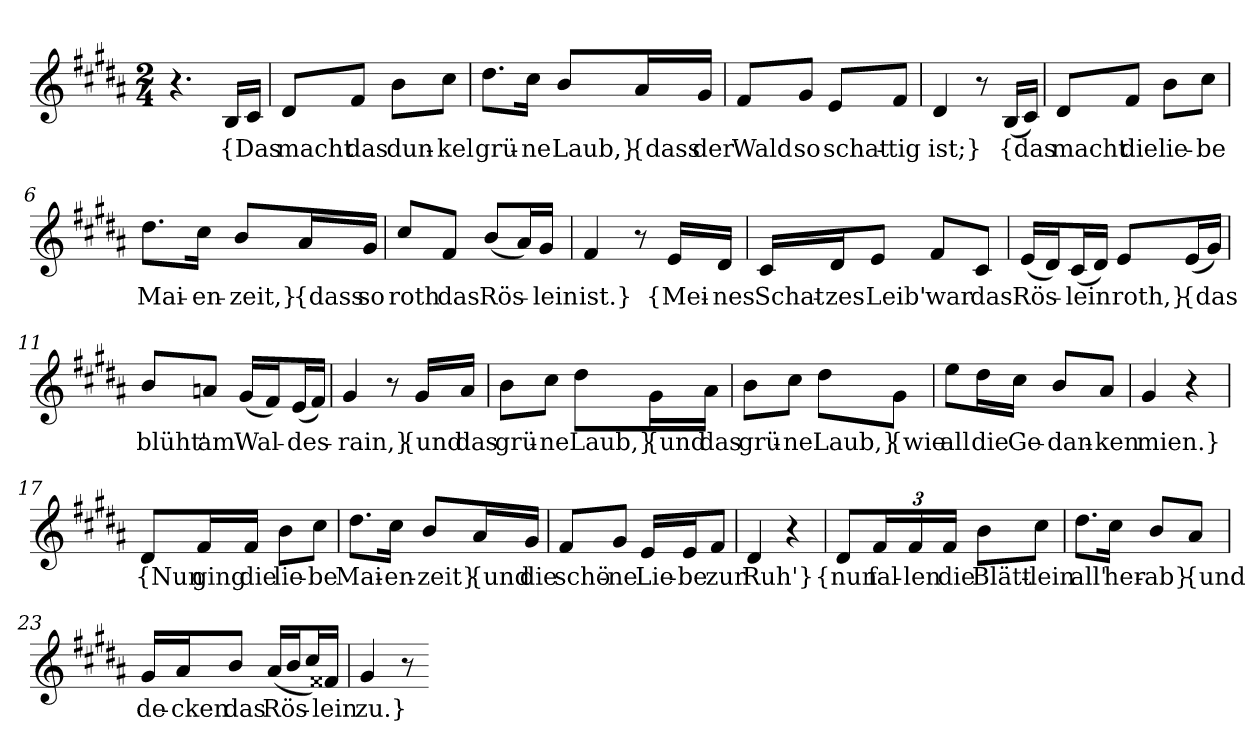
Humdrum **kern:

**kern	**text
*part1	*part1
*staff1	*staff1
*clefG2	*
*k[f#c#g#d#a#]	*
*M2/4	*
=	=
4.r	.
16B/LL	{Das
16c#/JJ	.
=1	=1
8d#/L	macht
8f#/J	das
8b\L	dun-
8cc#\J	-kel
=2	=2
8.dd#\L	grü-
16cc#\Jk	-ne
8b/L	Laub,}
16a#/L	{dass
16g#/JJ	der
=3	=3
8f#/L	Wald
8g#/J	so
8e/L	schat-
8f#/J	-tig
=4	=4
4d#	ist;}
8r	.
(16B/LL	{das
16c#/JJ)	.
=5	=5
8d#/L	macht
8f#/J	die
8b\L	lie-
8cc#\J	-be
=6	=6
8.dd#\L	Mai-
16cc#\Jk	-en-
8b/L	-zeit,}
16a#/L	{dass
16g#/JJ	so
=7	=7
8cc#/L	roth
8f#/J	das
(8b/L	Rös-
16a#/L)	.
16g#/JJ	-lein
=8	=8
4f#	ist.}
8r	.
16e/LL	{Mei-
16d#/JJ	-nes
=9	=9
16c#/LL	Schat-
16d#/J	-zes
8e/J	Leib'
8f#/L	war
8c#/J	das
=10	=10
(16e/LL	Rös-
16d#/J)	.
(16c#/L	-lein
16d#/JJ)	.
8e/L	roth,}
(16e/L	{das
16g#/JJ)	.
=11	=11
8b/L	blüht'
8an/J	am
(16g#/LL	Wal-
16f#/J)	.
(16e/L	-des-
16f#/JJ)	.
=12	=12
4g#	-rain,}
8r	.
16g#/LL	{und
16a#/JJ	das
=13	=13
8b\L	grü-
8cc#\J	-ne
8dd#\L	Laub,}
16g#\L	{und
16a#\JJ	das
=14	=14
8b\L	grü-
8cc#\J	-ne
8dd#\L	Laub,}
8g#\J	{wie
=15	=15
8ee\L	all
16dd#\L	die
16cc#\JJ	Ge-
8b/L	-dan-
8a#/J	-ken
=16	=16
4g#	mien.}
4r	.
=17	=17
8d#/L	{Nun
16f#/L	ging
16f#/JJ	die
8b\L	lie-
8cc#\J	-be
=18	=18
8.dd#\L	Mai-
16cc#\Jk	-en-
8b/L	-zeit}
16a#/L	{und
16g#/JJ	die
=19	=19
8f#/L	schö-
8g#/J	-ne
16e/LL	Lie-
16e/J	-be
8f#/J	zur
=20	=20
4d#	Ruh'}
4r	.
=21	=21
8d#/L	{nun
24f#/L	fal-
24f#/	-len
24f#/JJ	die
8b\L	Blätt-
8cc#\J	-lein
=22	=22
8.dd#\L	all'
16cc#\Jk	her-
8b/L	-ab}
8a#/J	{und
=23	=23
16g#/LL	de-
16a#/J	-cken
8b/J	das
(16a#/LL	Rös-
16b/J	.
16cc#/L)	.
16f##X/JJ	-lein
=24	=24
4g#	zu.}
8r	.
=-	=-
*-	*-
